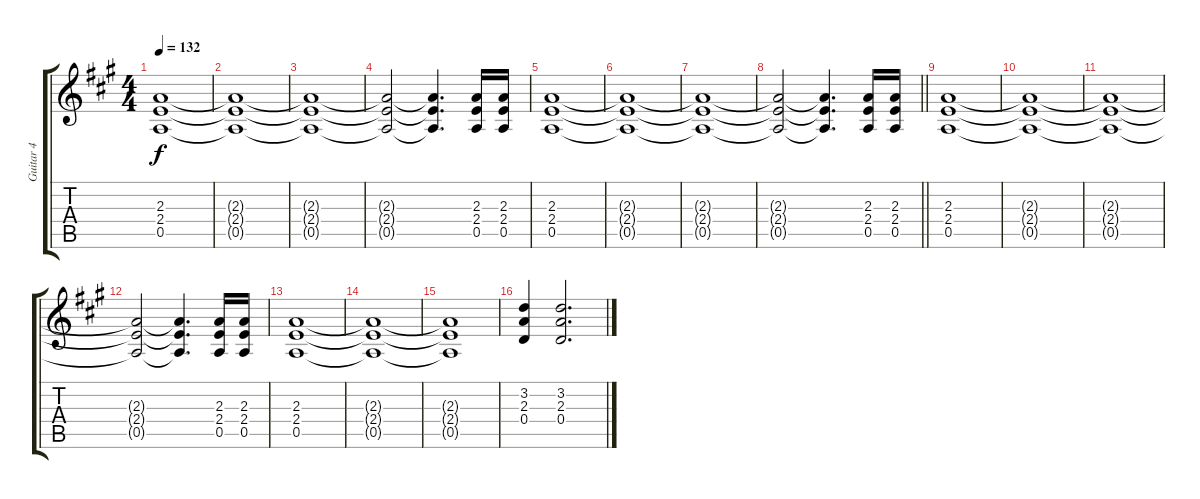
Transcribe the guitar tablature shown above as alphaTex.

\track ("Guitar 4" "Guitar 4") {instrument distortionguitar}
\staff {score tabs}
\tuning (E4 B3 G3 D3 A2 E2) {hide}
\ts (4 4)
\tempo 132
\clef g2
\ks a
(2.3 2.4 0.5).1{dy f} |
(2.3{t} 2.4{t} 0.5{t}).1 |
(2.3{t} 2.4{t} 0.5{t}).1 |
(2.3{t} 2.4{t} 0.5{t}).2 (2.3{t} 2.4{t} 0.5{t}).4{d} (2.3 2.4 0.5).16 (2.3 2.4 0.5).16 |
(2.3 2.4 0.5).1 |
(2.3{t} 2.4{t} 0.5{t}).1 |
(2.3{t} 2.4{t} 0.5{t}).1 |
\barLineRight lightlight
(2.3{t} 2.4{t} 0.5{t}).2 (2.3{t} 2.4{t} 0.5{t}).4{d} (2.3 2.4 0.5).16 (2.3 2.4 0.5).16 |
(2.3 2.4 0.5).1 |
(2.3{t} 2.4{t} 0.5{t}).1 |
(2.3{t} 2.4{t} 0.5{t}).1 |
(2.3{t} 2.4{t} 0.5{t}).2 (2.3{t} 2.4{t} 0.5{t}).4{d} (2.3 2.4 0.5).16 (2.3 2.4 0.5).16 |
(2.3 2.4 0.5).1 |
(2.3{t} 2.4{t} 0.5{t}).1 |
(2.3{t} 2.4{t} 0.5{t}).1 |
(3.2 2.3 0.4).4 (3.2 2.3 0.4).2{d}
